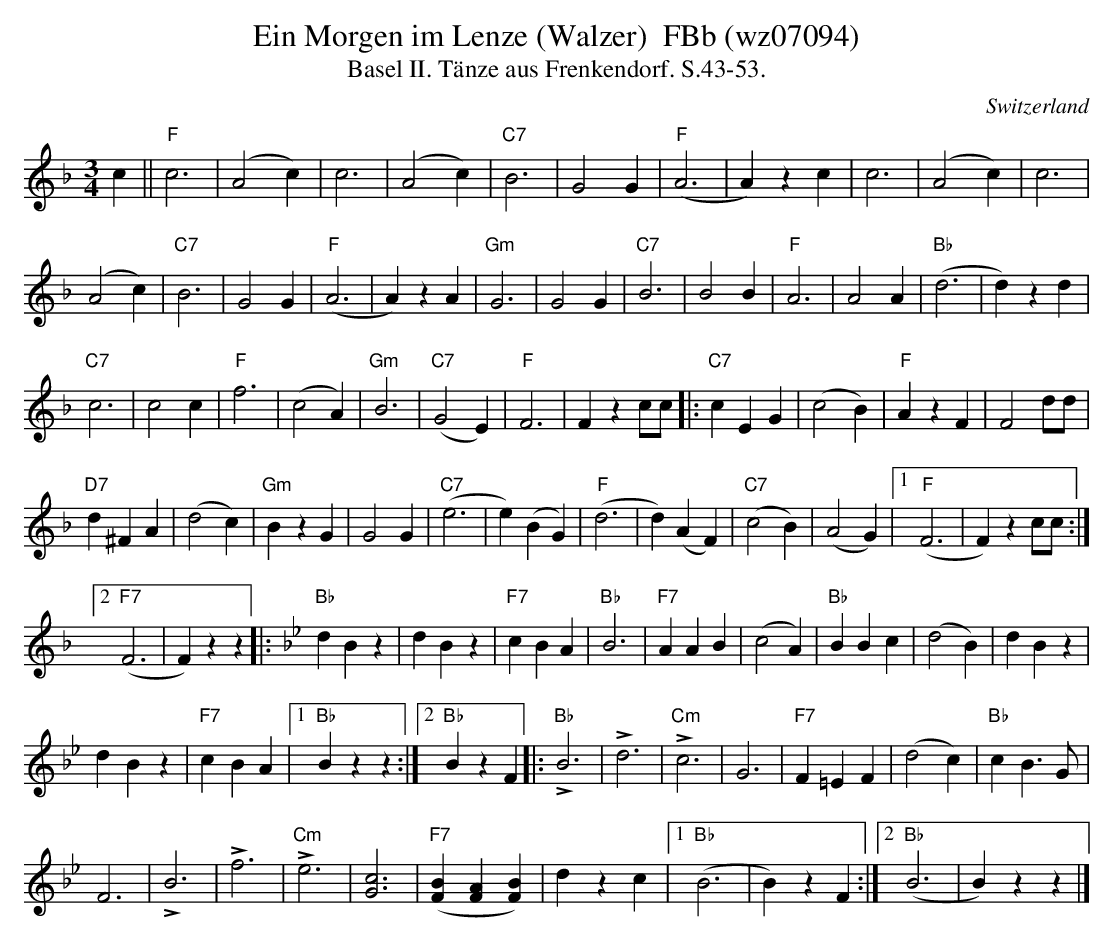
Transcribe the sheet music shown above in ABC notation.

X:1
T:Ein Morgen im Lenze (Walzer)  FBb (wz07094)
T: Basel II. Tänze aus Frenkendorf. S.43-53.
M:3/4
L:1/4
O:Switzerland
K:F major
c || "F"c3 | (A2c)  | c3 | (A2c) | "C7"B3 | G2G | ("F"A3 | A)zc | c3 | (A2c) | c3 |
(A2c) | "C7"B3 | G2G | ("F"A3 | A)zA | "Gm"G3 | G2G | "C7"B3 | B2B | "F"A3 | A2A | ("Bb"d3 | d)zd |
"C7"c3 | c2c | "F"f3 | (c2A) | "Gm"B3 | ("C7"G2E) | "F"F3 | Fzc/c/ |: "C7"cEG | (c2B)  | "F"AzF | F2d/d/ |
"D7"d^FA | (d2c) | "Gm"BzG | G2G | ("C7"e3 | e)(BG) | ("F"d3 | d) (AF) |  ("C7"c2B) |   (A2G) |1 ("F"F3 | F)zc/c/ :|2
("F7"F3 | F)zz |: [K:Bb] "Bb"dBz | dBz | "F7"cBA | "Bb"B3 | "F7"AAB | (c2A) | "Bb"BBc | (d2B) | dBz |
dBz | "F7"cBA |1 "Bb"Bzz :|2 "Bb"BzF |: !>!"Bb"B3 | !>!d3 | !>!"Cm"c3 | G3 | "F7"F=EF | (d2c)  | "Bb"cB>G |
F3 | !>!B3 | !>!f3 | !>!"Cm"e3 | [Gc]3 | ("F7"[FB][FA][FB]) | dzc |1 ("Bb"B3 | B)zF :|2 ("Bb"B3 | B)zz |]
